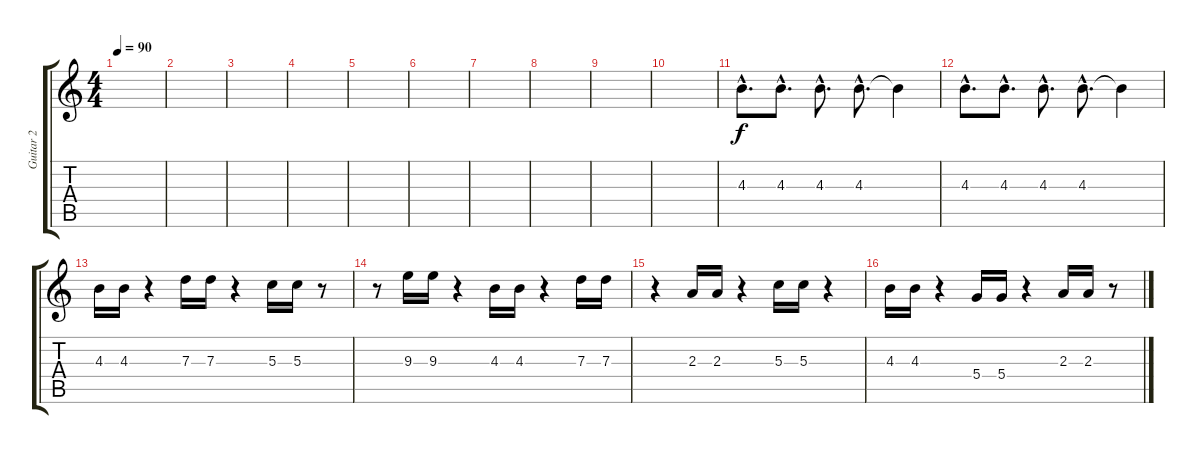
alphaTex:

\track ("Guitar 2" "Guitar 2") {instrument distortionguitar}
\staff {score tabs}
\tuning (E4 B3 G3 D3 A2 D2) {hide}
\ts (4 4)
\tempo 90
\clef g2
\ks c
|
|
|
|
|
|
|
|
|
|
4.3{hac}.8{d volume 4 instrument distortionguitar} 4.3{hac}.8{d} 4.3{hac}.8{d} 4.3{hac}.8{d} 4.3{t}.4 |
4.3{hac}.8{d volume 8 instrument distortionguitar} 4.3{hac}.8{d} 4.3{hac}.8{d} 4.3{hac}.8{d} 4.3{t}.4 |
4.3.16{volume 12 instrument distortionguitar} 4.3.16 r.4 7.3.16 7.3.16 r.4 5.3.16 5.3.16 r.8 |
r.8 9.3.16 9.3.16 r.4 4.3.16 4.3.16 r.4 7.3.16 7.3.16 |
r.4 2.3.16 2.3.16 r.4 5.3.16 5.3.16 r.4 |
4.3.16 4.3.16 r.4 5.4.16 5.4.16 r.4 2.3.16 2.3.16 r.8
